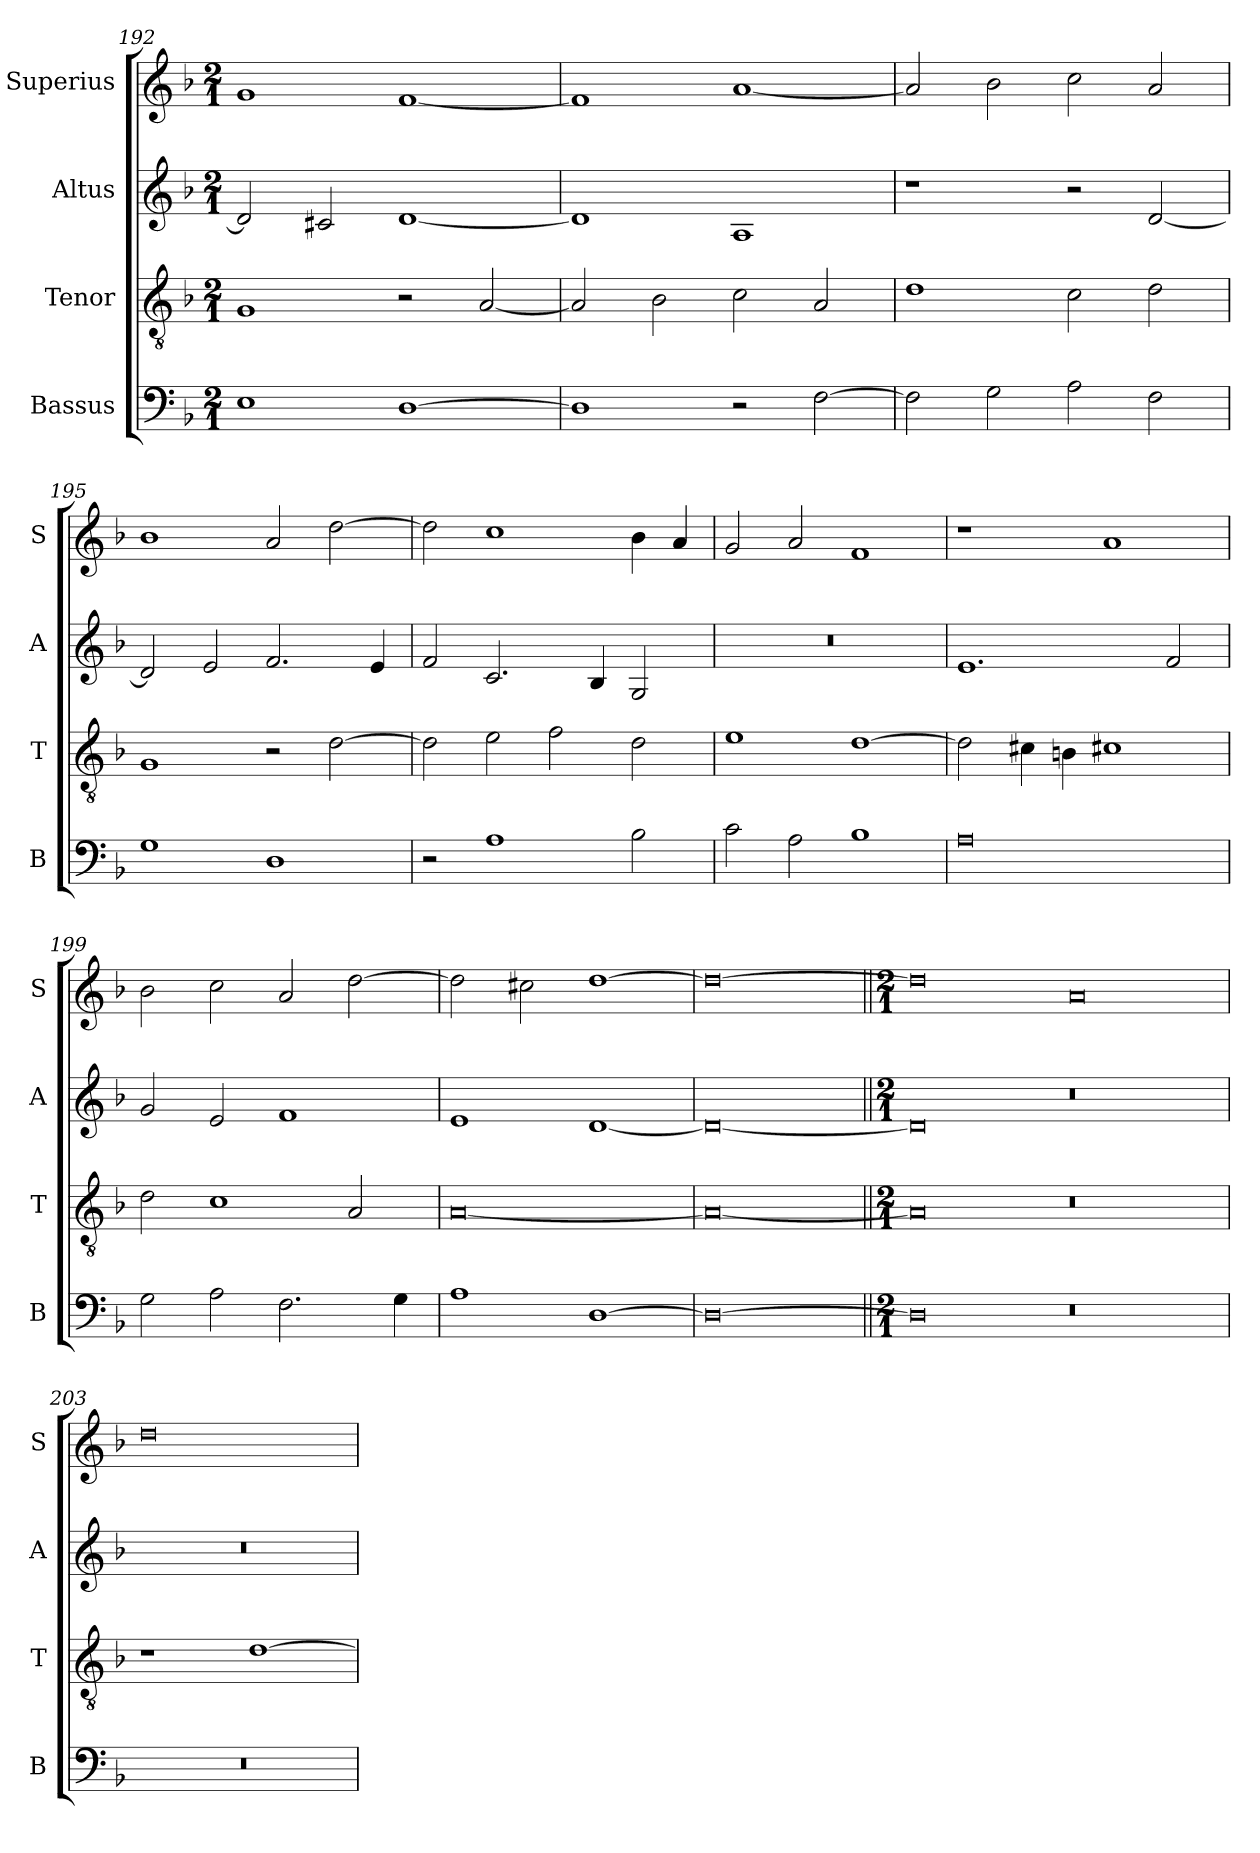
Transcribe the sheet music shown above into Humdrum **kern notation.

**kern	**kern	**kern	**kern
*part4	*part3	*part2	*part1
*staff4	*staff3	*staff2	*staff1
*I"Bassus	*I"Tenor	*I"Altus	*I"Superius
*I'B	*I'T	*I'A	*I'S
*clefF4	*clefGv2	*clefG2	*clefG2
*k[b-]	*k[b-]	*k[b-]	*k[b-]
*F:	*F:	*F:	*F:
*M2/1	*M2/1	*M2/1	*M2/1
=192	=192	=192	=192
1E	1G	2d]	1g
.	.	2c#X	.
[1D	2r	[1d	[1f
.	[2A	.	.
=193	=193	=193	=193
1D]	2A]	1d]	1f]
.	2B-	.	.
2r	2c	1A	[1a
[2F	2A	.	.
=194	=194	=194	=194
2F]	1d	1r	2a]
2G	.	.	2b-
2A	2c	2r	2cc
2F	2d	[2d	2a
=195	=195	=195	=195
1G	1G	2d]	1b-
.	.	2e	.
1D	2r	2.f	2a
.	[2d	.	[2dd
.	.	4e	.
=196	=196	=196	=196
2r	2d]	2f	2dd]
1A	2e	2.c	1cc
.	2f	.	.
.	.	4B-	.
2B-	2d	2G	4b-
.	.	.	4a
=197	=197	=197	=197
2c	1e	0r	2g
2A	.	.	2a
1B-	[1d	.	1f
=198	=198	=198	=198
0A	2d]	1.e	1r
.	4c#X	.	.
.	4Bn	.	.
.	1c#X	.	1a
.	.	2f	.
=199	=199	=199	=199
2G	2d	2g	2b-
2A	1c	2e	2cc
2.F	.	1f	2a
.	2A	.	[2dd
4G	.	.	.
=200	=200	=200	=200
1A	[0A	1e	2dd]
.	.	.	2cc#X
[1D	.	[1d	[1dd
=201	=201	=201	=201
0D_	0A_	0d_	0dd_
=202||	=202||	=202||	=202||
*M2/1	*M2/1	*M2/1	*M2/1
0D]	0A]	0d]	0dd]
0r	0r	0r	0a
=203	=203	=203	=203
0r	1r	0r	0dd
.	[1d	.	.
=	=	=	=
*-	*-	*-	*-
